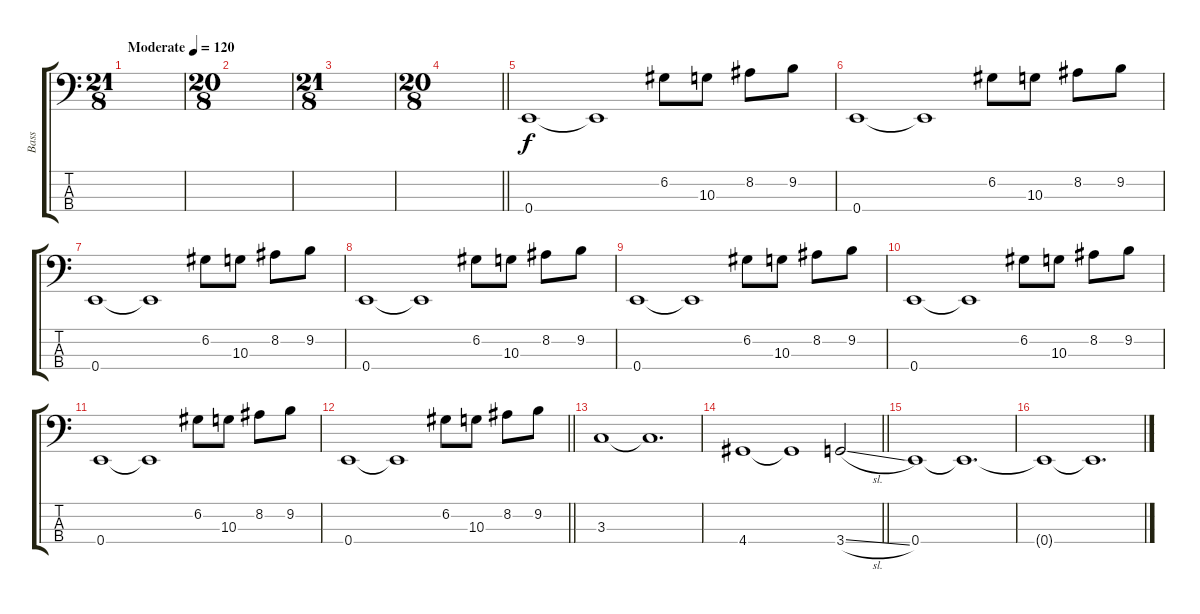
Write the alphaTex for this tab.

\track ("Bass" "Bass") {instrument electricbassfinger}
\staff {score tabs}
\tuning (G2 D2 A1 E1) {hide}
\ts (21 8)
\section ("" "")
\tempo (120 "Moderate")
\clef f4
\ks c
|
\ts (20 8)
|
\ts (21 8)
|
\ts (20 8)
\barLineRight lightlight
|
\section ("" "")
0.4.1 0.4{t}.1 6.2.8 10.3.8 8.2.8 9.2.8 |
0.4.1 0.4{t}.1 6.2.8 10.3.8 8.2.8 9.2.8 |
0.4.1 0.4{t}.1 6.2.8 10.3.8 8.2.8 9.2.8 |
0.4.1 0.4{t}.1 6.2.8 10.3.8 8.2.8 9.2.8 |
0.4.1 0.4{t}.1 6.2.8 10.3.8 8.2.8 9.2.8 |
0.4.1 0.4{t}.1 6.2.8 10.3.8 8.2.8 9.2.8 |
0.4.1 0.4{t}.1 6.2.8 10.3.8 8.2.8 9.2.8 |
\barLineRight lightlight
0.4.1 0.4{t}.1 6.2.8 10.3.8 8.2.8 9.2.8 |
\section ("" "")
3.3.1 3.3{t}.1{d} |
\barLineRight lightlight
4.4.1 4.4{t}.1 3.4{sl}.2 |
\section ("" "")
0.4.1 0.4{t}.1{d} |
0.4{t}.1 0.4{t}.1{d}
